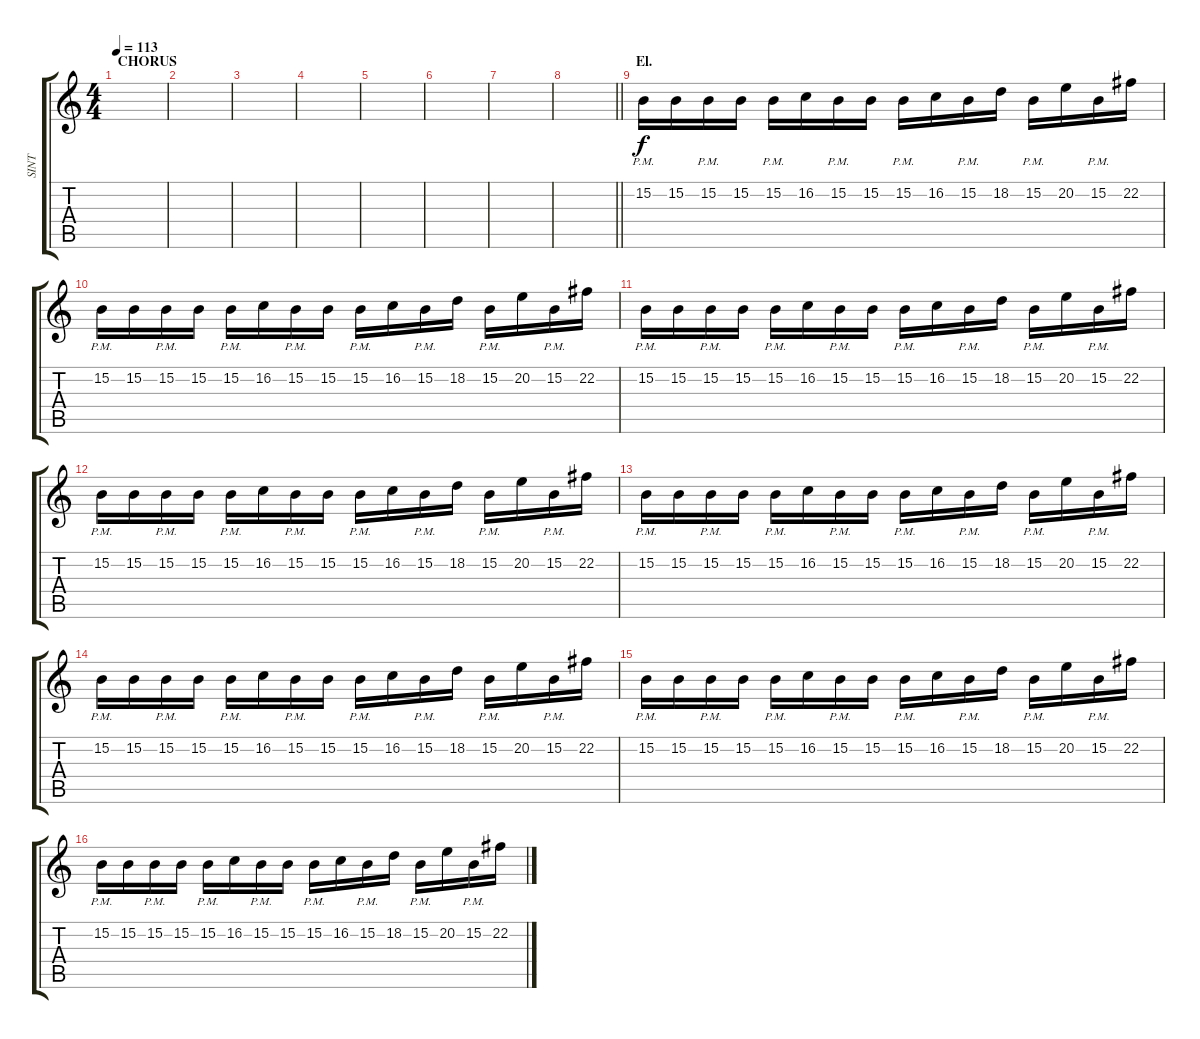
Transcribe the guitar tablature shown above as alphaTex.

\track ("SINT" "SINT") {instrument lead2sawtooth}
\staff {score tabs}
\tuning (Db4 Ab3 E3 B2 Gb2 B1) {hide}
\ts (4 4)
\section ("" "CHORUS")
\tempo 113
\clef g2
\ks c
|
|
|
|
|
|
|
\barLineRight lightlight
|
\section ("" "El.")
15.2{pm}.16 15.2.16 15.2{pm}.16 15.2.16 15.2{pm}.16 16.2.16 15.2{pm}.16 15.2.16 15.2{pm}.16 16.2.16 15.2{pm}.16 18.2.16 15.2{pm}.16 20.2.16 15.2{pm}.16 22.2.16 |
15.2{pm}.16 15.2.16 15.2{pm}.16 15.2.16 15.2{pm}.16 16.2.16 15.2{pm}.16 15.2.16 15.2{pm}.16 16.2.16 15.2{pm}.16 18.2.16 15.2{pm}.16 20.2.16 15.2{pm}.16 22.2.16 |
15.2{pm}.16 15.2.16 15.2{pm}.16 15.2.16 15.2{pm}.16 16.2.16 15.2{pm}.16 15.2.16 15.2{pm}.16 16.2.16 15.2{pm}.16 18.2.16 15.2{pm}.16 20.2.16 15.2{pm}.16 22.2.16 |
15.2{pm}.16 15.2.16 15.2{pm}.16 15.2.16 15.2{pm}.16 16.2.16 15.2{pm}.16 15.2.16 15.2{pm}.16 16.2.16 15.2{pm}.16 18.2.16 15.2{pm}.16 20.2.16 15.2{pm}.16 22.2.16 |
15.2{pm}.16 15.2.16 15.2{pm}.16 15.2.16 15.2{pm}.16 16.2.16 15.2{pm}.16 15.2.16 15.2{pm}.16 16.2.16 15.2{pm}.16 18.2.16 15.2{pm}.16 20.2.16 15.2{pm}.16 22.2.16 |
15.2{pm}.16 15.2.16 15.2{pm}.16 15.2.16 15.2{pm}.16 16.2.16 15.2{pm}.16 15.2.16 15.2{pm}.16 16.2.16 15.2{pm}.16 18.2.16 15.2{pm}.16 20.2.16 15.2{pm}.16 22.2.16 |
15.2{pm}.16 15.2.16 15.2{pm}.16 15.2.16 15.2{pm}.16 16.2.16 15.2{pm}.16 15.2.16 15.2{pm}.16 16.2.16 15.2{pm}.16 18.2.16 15.2{pm}.16 20.2.16 15.2{pm}.16 22.2.16 |
15.2{pm}.16 15.2.16 15.2{pm}.16 15.2.16 15.2{pm}.16 16.2.16 15.2{pm}.16 15.2.16 15.2{pm}.16 16.2.16 15.2{pm}.16 18.2.16 15.2{pm}.16 20.2.16 15.2{pm}.16 22.2.16
